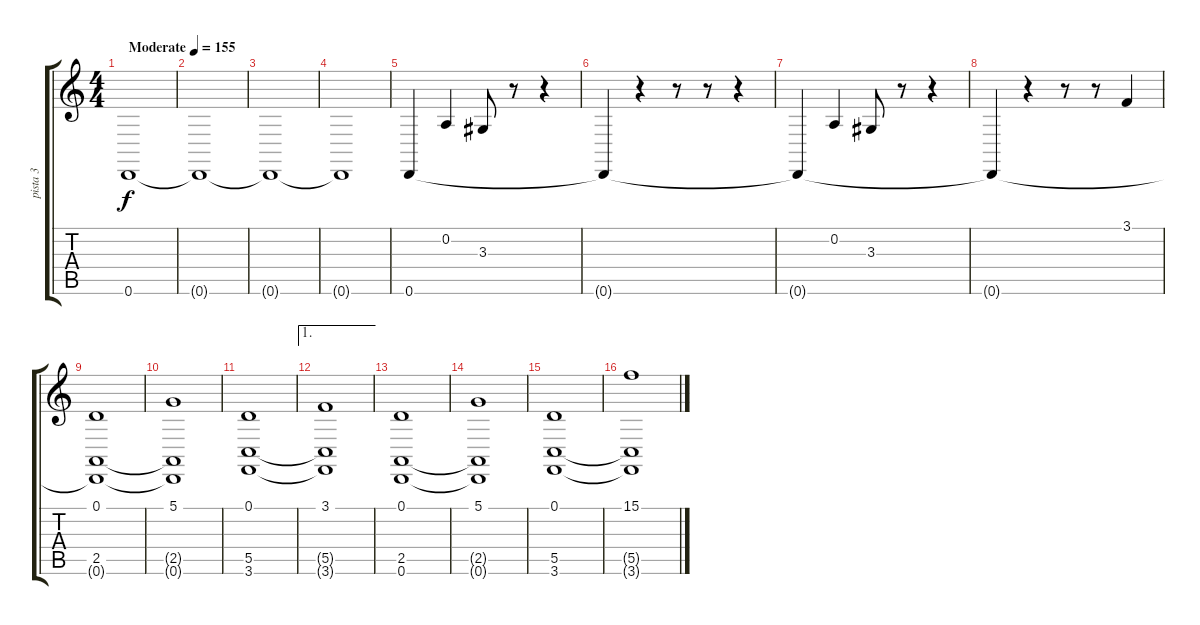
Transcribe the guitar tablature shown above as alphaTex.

\track ("pista 3" "pista 3") {instrument stringensemble1}
\staff {score tabs}
\tuning (D4 A3 F3 C3 G2 D2) {hide}
\ts (4 4)
\tempo (155 "Moderate")
\clef g2
\ks c
0.6.1{dy f instrument stringensemble1} |
0.6{t}.1 |
0.6{t}.1 |
0.6{t}.1 |
0.6.4 0.2.4 3.3.8 r.8 r.4 |
0.6{t}.4 r.4 r.8 r.8 r.4 |
0.6{t}.4 0.2.4 3.3.8 r.8 r.4 |
0.6{t}.4 r.4 r.8 r.8 3.1.4 |
(0.1 2.5 0.6{t}).1 |
(5.1 2.5{t} 0.6{t}).1 |
(0.1 5.5 3.6).1 |
\ae 1
(3.1 5.5{t} 3.6{t}).1 |
(0.1 2.5 0.6).1 |
(5.1 2.5{t} 0.6{t}).1 |
(0.1 5.5 3.6).1 |
(15.1 5.5{t} 3.6{t}).1
